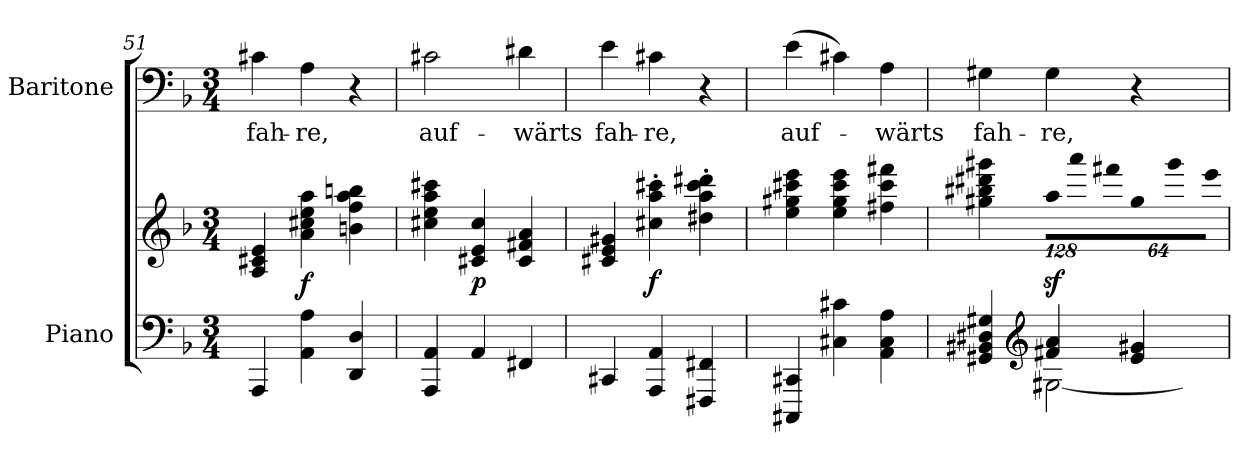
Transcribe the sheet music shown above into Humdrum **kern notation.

**kern	**kern	**dynam	**kern	**text
*part2	*part2	*part2	*part1	*part1
*staff3	*staff2	*staff2/3	*staff1	*staff1
*I"Piano	*	*	*I"Baritone	*
!!LO:LB:g=z
*clefF4	*clefG2	*	*clefF4	*
*k[b-]	*k[b-]	*	*k[b-]	*
*F:	*F:	*	*F:	*
*M3/4	*M3/4	*	*M3/4	*
=51	=51	=51	=51	=51
!	!	!	!	!LO:LY:b:color=#000000
4AAAi/	4Ai/ 4c#Xi 4ei	.	4c#Xi\	fah-
!	!	!	!	!LO:LY:b:color=#000000
4AAi\ 4Ai	4ai\ 4cc#Xi 4eei 4aai	f	4Ai\	-re,
4DDi/ 4Di	4bni\ 4ffi 4aai 4bbni	.	4r	.
=52	=52	=52	=52	=52
!	!	!	!	!LO:LY:b:color=#000000
4AAAi/ 4AAi	4cc#Xi\ 4eei 4aai 4ccc#Xi	.	2c#Xi\	auf-
4AAi/	4c#Xi/ 4ei 4cc#i	p	.	.
!	!	!	!	!LO:LY:b:color=#000000
4FF#Xi/	4c#i/ 4f#Xi 4ai	.	4d#Xi\	-wärts
=53	=53	=53	=53	=53
!	!	!	!	!LO:LY:b:color=#000000
4CC#Xi/	4c#Xi/ 4ei 4g#Xi	.	4ei\	fah-
!	!	!	!	!LO:LY:b:color=#000000
4AAAi/ 4AAi	4cc#Xi\' 4aai' 4ccc#Xi'	f	4c#Xi\	-re,
4FFF#Xi/ 4FF#Xi	4dd#Xi\' 4aai' 4ccc#i' 4ddd#Xi'	.	4r	.
=54	=54	=54	=54	=54
!	!	!	!	!LO:LY:b:color=#000000
4CCC#Xi/ 4CC#Xi	4eei\ 4gg#Xi 4ccc#Xi 4eeei	.	(4ei\	auf-
4C#Xi\ 4c#Xi	4eei\ 4gg#i 4ccc#i 4eeei	.	4c#Xi\)	.
!	!	!	!	!LO:LY:b:color=#000000
4AAi\ 4C#i 4Ai	4ff#Xi\ 4ccc#i 4fff#Xi	.	4Ai\	-wärts
=55	=55	=55	=55	=55
*^	*	*	*	*
!	!	!	!	!	!LO:LY:b:color=#000000
4GG#Xi/ 4BB#Xi 4D#Xi 4G#Xi	4ryy	4gg#Xi\ 4bb#Xi 4ddd#Xi 4ggg#Xi	.	4G#Xi\	fah-
*clefG2	*	*	*	*	*
*	*	*Xbrackettup	*	*	*
!	!	!LO:N:vis=8	!	!	!
!	!	!	!	!	!LO:LY:b:color=#000000
4f#Xi/ 4ai	[2G#Xi\	1024%85aazi\L	.	4G#i\	-re,
!	!	!LO:N:vis=8	!	!	!
.	.	1024%85aaai\	.	.	.
!	!	!LO:N:vis=8	!	!	!
.	.	512%43fff#Xi\	.	.	.
!	!	!LO:N:vis=8	!	!	!
4ei/ 4g#Xi	.	1024%85gg#i\	.	4r	.
!	!	!LO:N:vis=8	!	!	!
.	.	1024%85ggg#i\	.	.	.
!	!	!LO:N:vis=8	!	!	!
.	.	512%43eeei\J	.	.	.
*v	*v	*	*	*	*
=	=	=	=	=
*-	*-	*-	*-	*-
